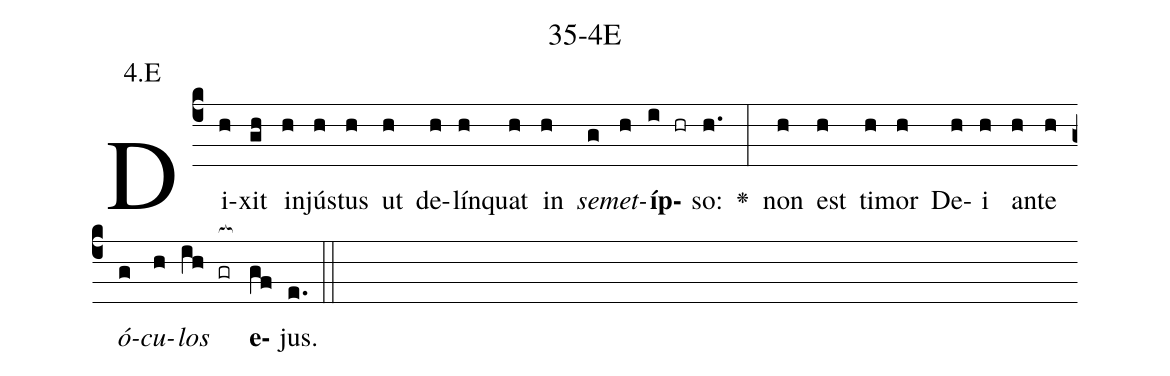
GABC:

name: 35-4E;
annotation: 4.E;
%%
(c4)Di(h)xit(gh) in(h)jús(h)tus(h) ut(h) de(h)lín(h)quat(h) in(h) <i>se</i>(g)<i>met</i>(h)<b>íp</b>(i hr)so:(h.) <v>\greheightstar</v>(:) non(h) est(h) ti(h)mor(h) De(h)i(h) an(h)te(h) <i>ó</i>(g)<i>cu</i>(h)<i>los</i>(ih gr[ocb:1{]) <b>e</b>(gf[ocb:0}])jus.(e.) (::)


%E(h) u(g) o(h) u(ih) a(gf) e.(e.) (::)
